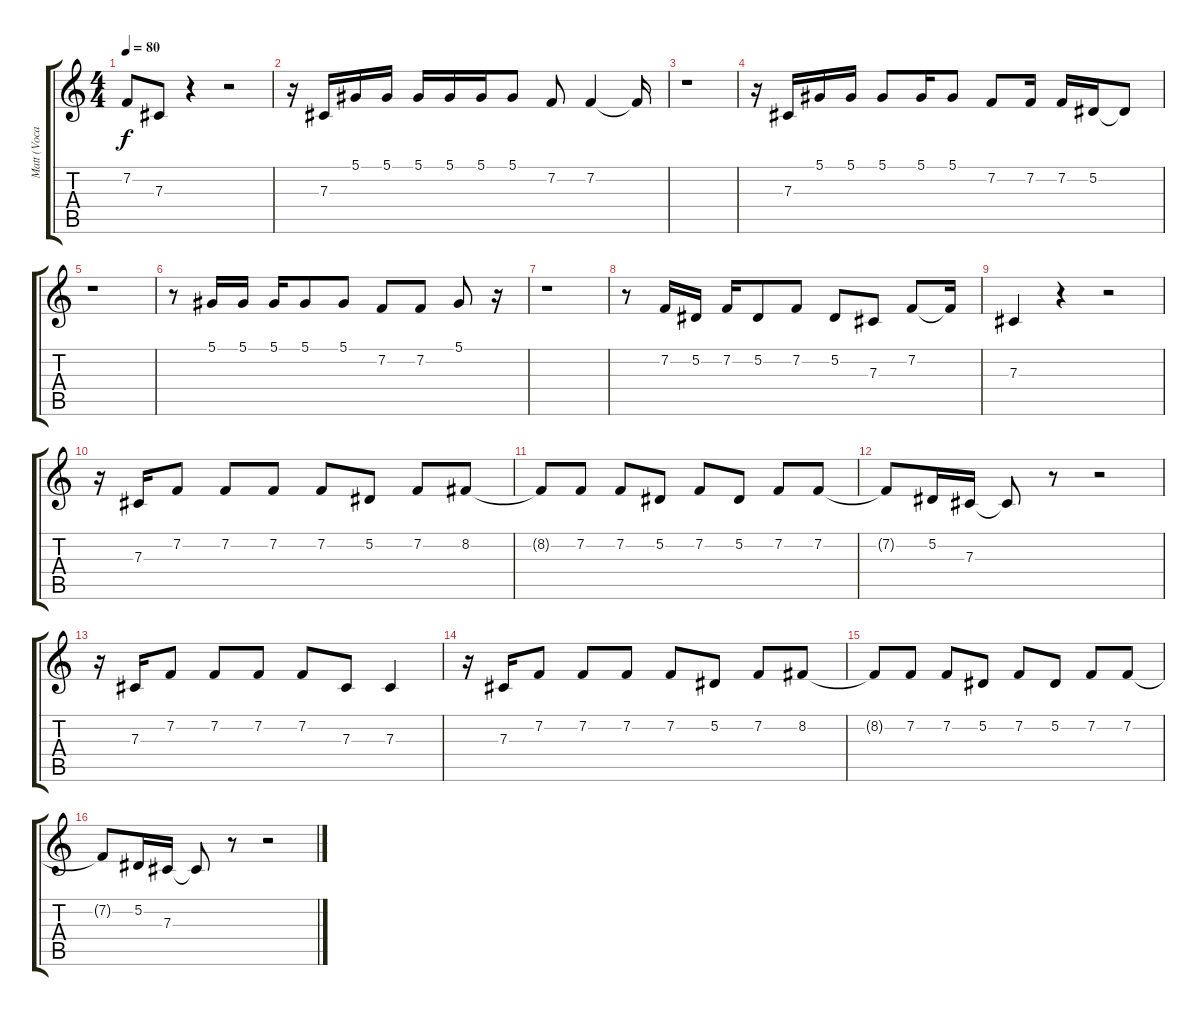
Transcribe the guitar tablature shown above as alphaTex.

\track ("Matt (Vocals)" "Matt (Voca") {instrument lead1square}
\staff {score tabs}
\tuning (Eb4 Bb3 Gb3 Db3 Ab2 Db2) {hide}
\ts (4 4)
\tempo 80
\clef g2
\ks c
7.2.8{dy f} 7.3.8 r.4 r.2 |
r.16 7.3.16 5.1.16 5.1.16 5.1.16 5.1.16 5.1.16 5.1.8 7.2.8 7.2.4 7.2{t}.16 |
r.1 |
r.16 7.3.16 5.1.16 5.1.16 5.1.8 5.1.16 5.1.8 7.2.8 7.2.16 7.2.16 5.2.16 5.2{t}.8 |
r.1 |
r.8 5.1.16 5.1.16 5.1.16 5.1.8 5.1.8 7.2.8 7.2.8 5.1.8 r.16 |
r.1 |
r.8 7.2.16 5.2.16 7.2.16 5.2.8 7.2.8 5.2.8 7.3.8 7.2.8 7.2{t}.16 |
7.3.4 r.4 r.2 |
r.16 7.3.16 7.2.8 7.2.8 7.2.8 7.2.8 5.2.8 7.2.8 8.2.8 |
8.2{t}.8 7.2.8 7.2.8 5.2.8 7.2.8 5.2.8 7.2.8 7.2.8 |
7.2{t}.8 5.2.16 7.3.16 7.3{t}.8 r.8 r.2 |
r.16 7.3.16 7.2.8 7.2.8 7.2.8 7.2.8 7.3.8 7.3.4 |
r.16 7.3.16 7.2.8 7.2.8 7.2.8 7.2.8 5.2.8 7.2.8 8.2.8 |
8.2{t}.8 7.2.8 7.2.8 5.2.8 7.2.8 5.2.8 7.2.8 7.2.8 |
7.2{t}.8 5.2.16 7.3.16 7.3{t}.8 r.8 r.2
